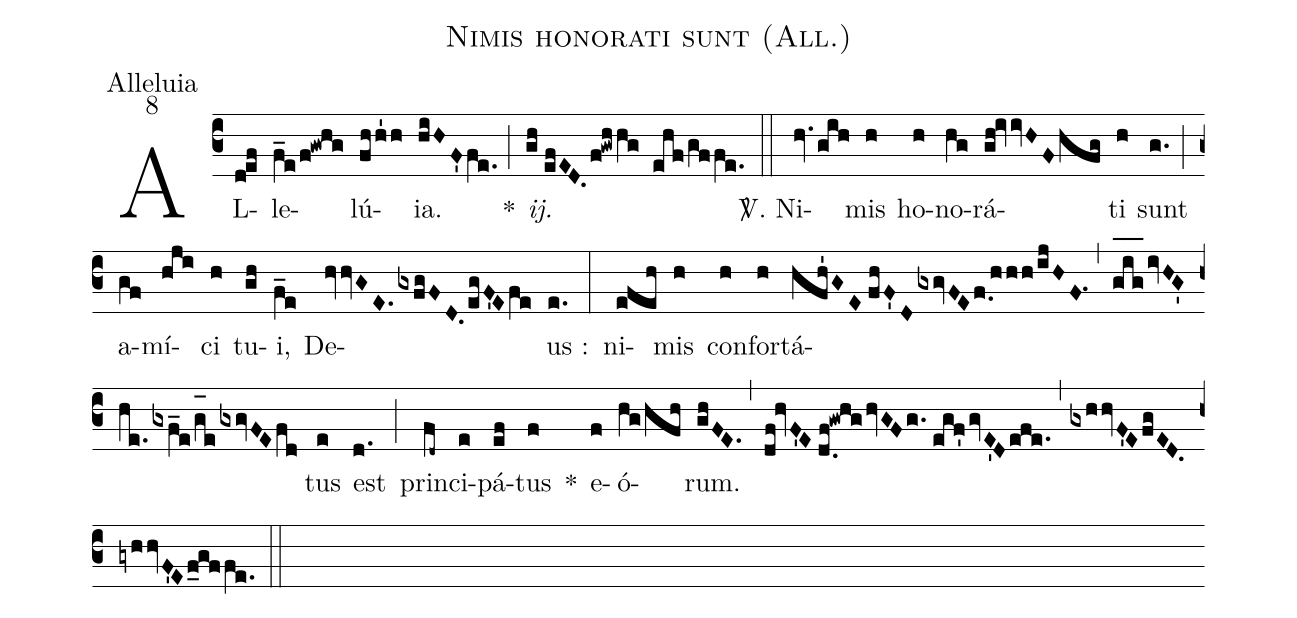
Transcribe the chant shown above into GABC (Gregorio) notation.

name:Nimis honorati sunt (All.);
office-part:Alleluia;
mode:8;
%%
(c3) AL(def)le(f_e/f!gwhg)lú(fhh'1h){ia}.(hiHF'fe.) <clear>*(;) <i>ij.</i>(gh//efED.f!gwhhg ehf/gffe.) (::) <sp>V/</sp>. Ni(hv.gih)mis(h) ho(h)no(hg)rá(gh!ivvHFhfg)ti(h) sunt(g.) (;) a(gf)mí(hji)ci(h) tu(gh)i,(f_e) De(hvvGE.gxfgFD./!egF'E/!fe)us :(e.) (:) ni(efeh)mis(h) con(h)for(h)tá(hfh'GE//fhF'DgxgvFEf.0/[-0.5]hhh/ijHF.1)(,)(g_[oh:h]i_[oh:h]g_[oh:h]ivHG'he.gxf_e/!g_[oh:h]egxgvFEfd)tus(e) est(d.) (;) prin(fd~)ci(e)pá(ef)tus(f) *() e(f)ó(hg/hfh)rum.(ghFE.) (,) (df!hvF'E//d.0f!gwhghvGFg.//egf'gvE'Defe.) (,) (gxhhvF'EfgED.gyhhvF'Ef_gffe.) (::)
